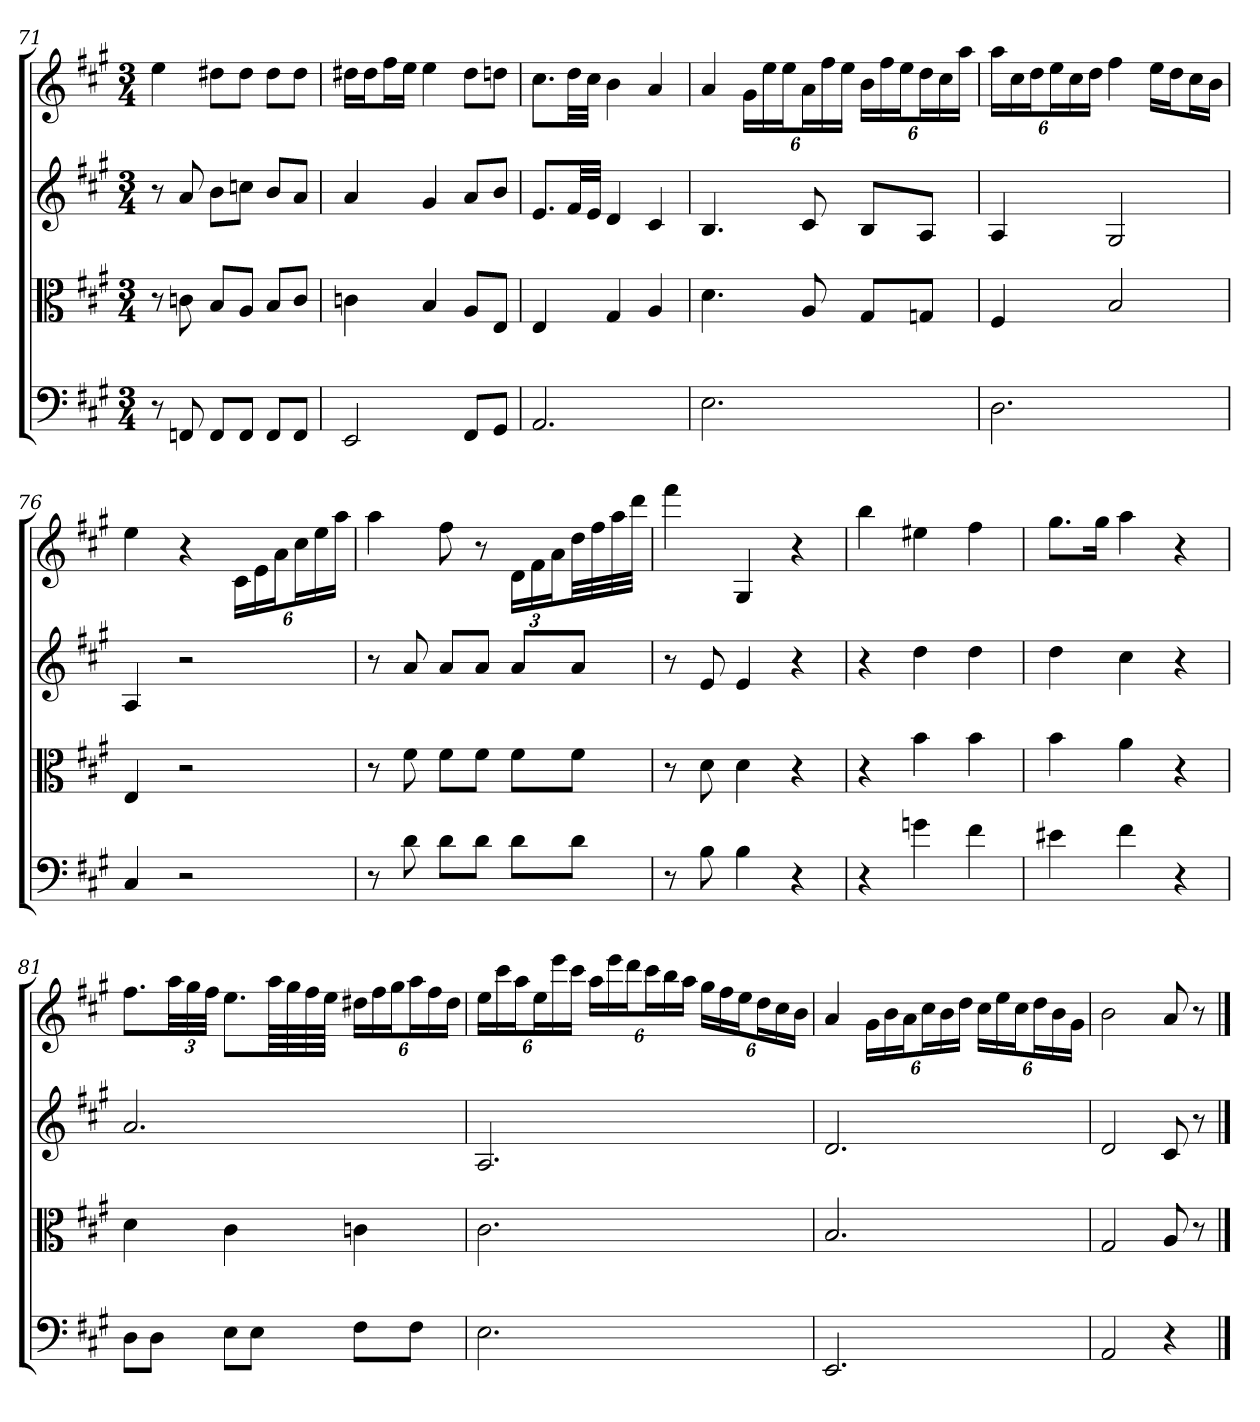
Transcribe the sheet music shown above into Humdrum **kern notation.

**kern	**kern	**kern	**kern
*part4	*part3	*part2	*part1
*staff4	*staff3	*staff2	*staff1
*clefF4	*clefC3	*	*
*k[f#c#g#]	*k[f#c#g#]	*k[f#c#g#]	*k[f#c#g#]
*A:	*A:	*A:	*A:
*M3/4	*M3/4	*M3/4	*M3/4
=71	=71	=71	=71
8r	8r	8r	4ee
8FFn	8cn	8a	.
8FF/L	8B/L	8bL	8dd#XL
8FF/J	8A/J	8ccnJ	8dd#J
8FF/L	8B/L	8bL	8dd#L
8FF/J	8c/J	8aJ	8dd#J
=72	=72	=72	=72
2EE	4cn	4a	16dd#XLL
.	.	.	16dd#J
.	.	.	16ff#L
.	.	.	16eeJJ
.	4B	4g#	4ee
8FF#/L	8A/L	8aL	8dd#L
8GG#/J	8E/J	8bJ	8ddnJ
=73	=73	=73	=73
2.AA	4E	8.eL	8.cc#L
.	.	32f#LL	32ddLL
.	.	32eJJJ	32cc#JJJ
.	4G#	4d	4b
.	4A	4c#	4a
=74	=74	=74	=74
2.E	4.d	4.B	4a
.	.	.	24g#LL
.	.	.	24ee
.	.	.	24eeJ
.	8A	8c#	24aL
.	.	.	24ff#
.	.	.	24eeJJ
.	8G#/L	8BL	24bLL
.	.	.	24ff#
.	.	.	24eeJ
.	8Gn/J	8AJ	24ddL
.	.	.	24cc#
.	.	.	24aaJJ
=75	=75	=75	=75
2.D	4F#	4A	24aaLL
.	.	.	24cc#
.	.	.	24ddJ
.	.	.	24eeL
.	.	.	24cc#
.	.	.	24ddJJ
.	2B	2G#	4ff#
.	.	.	16eeLL
.	.	.	16ddJ
.	.	.	16cc#L
.	.	.	16bJJ
=76	=76	=76	=76
4C#	4E	4A	4ee
2r	2r	2r	4r
.	.	.	24c#LL
.	.	.	24e
.	.	.	24aJ
.	.	.	24cc#L
.	.	.	24ee
.	.	.	24aaJJ
=77	=77	=77	=77
8r	8r	8r	4aa
8d	8f#	8a	.
8d\L	8f#\L	8aL	8ff#
8d\J	8f#\J	8aJ	8r
8d\L	8f#\L	8aL	24dLL
.	.	.	24f#
.	.	.	24aJ
8d\J	8f#\J	8aJ	32ddLL
.	.	.	32ff#
.	.	.	32aa
.	.	.	32dddJJJ
=78	=78	=78	=78
8r	8r	8r	4fff#
8B	8d	8e	.
4B	4d	4e	4G#
4r	4r	4r	4r
=79	=79	=79	=79
4r	4r	4r	4bb
4gn	4b	4dd	4ee#X
4f#	4b	4dd	4ff#
=80	=80	=80	=80
4e#X	4b	4dd	8.gg#L
.	.	.	16gg#Jk
4f#	4a	4cc#	4aa
4r	4r	4r	4r
=81	=81	=81	=81
8D\L	4d	2.a	8.ff#L
8D\J	.	.	.
.	.	.	48aaLL
.	.	.	48gg#
.	.	.	48ff#JJJ
8E\L	4c#	.	8.eeL
8E\J	.	.	.
.	.	.	64aaLLL
.	.	.	64gg#
.	.	.	64ff#
.	.	.	64eeJJJJ
8F#\L	4cn	.	24dd#XLL
.	.	.	24ff#
.	.	.	24gg#J
8F#\J	.	.	24aaL
.	.	.	24ff#
.	.	.	24dd#JJ
=82	=82	=82	=82
2.E	2.c#	2.A	24eeLL
.	.	.	24ccc#
.	.	.	24aaJ
.	.	.	24eeL
.	.	.	24eee
.	.	.	24ccc#JJ
.	.	.	24aaLL
.	.	.	24eee
.	.	.	24dddJ
.	.	.	24ccc#L
.	.	.	24bb
.	.	.	24aaJJ
.	.	.	24gg#LL
.	.	.	24ff#
.	.	.	24eeJ
.	.	.	24ddL
.	.	.	24cc#
.	.	.	24bJJ
=83	=83	=83	=83
2.EE	2.B	2.d	4a
.	.	.	24g#LL
.	.	.	24b
.	.	.	24aJ
.	.	.	24cc#L
.	.	.	24b
.	.	.	24ddJJ
.	.	.	24cc#LL
.	.	.	24ee
.	.	.	24cc#J
.	.	.	24ddL
.	.	.	24b
.	.	.	24g#JJ
=84	=84	=84	=84
2AA	2G#	2d	2b
4r	8A	8c#	8a
.	8r	8r	8r
==	==	==	==
*-	*-	*-	*-
